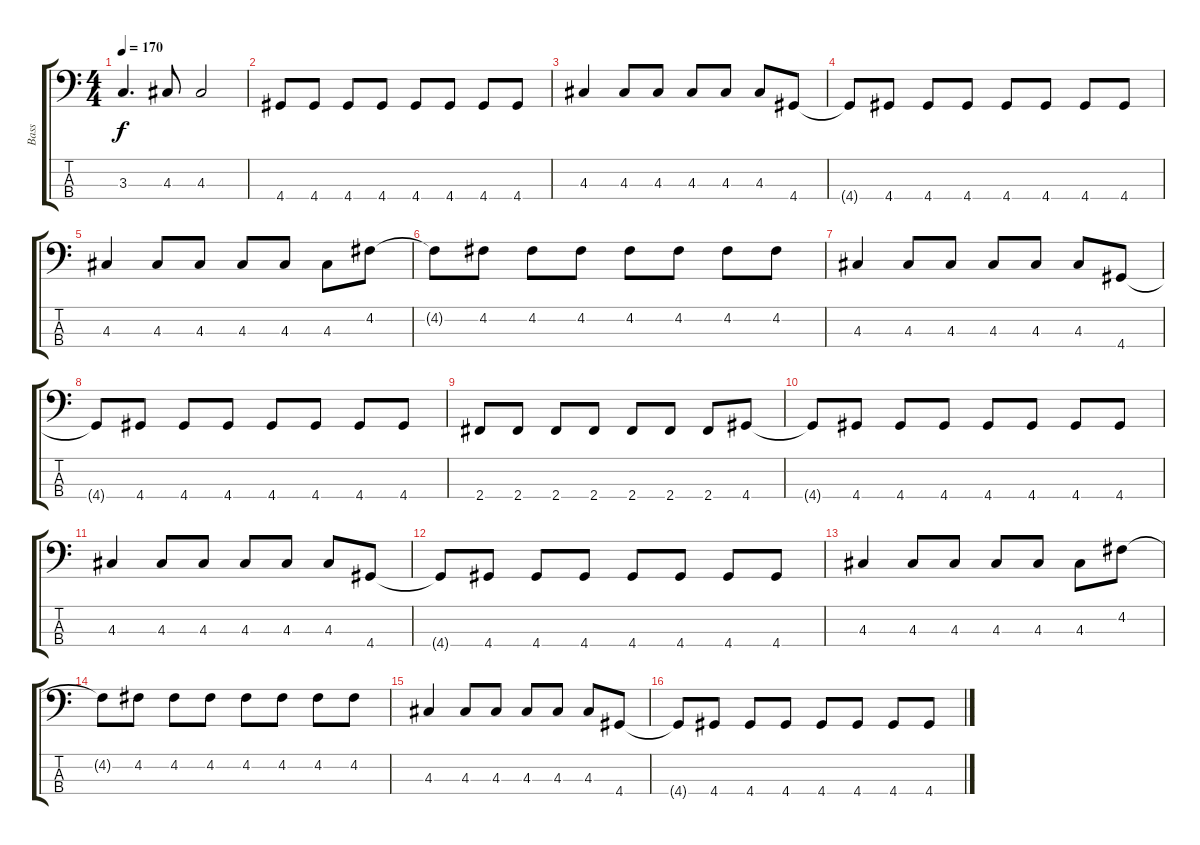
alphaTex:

\track ("Bass" "Bass") {instrument electricbassfinger}
\staff {score tabs}
\tuning (G2 D2 A1 E1) {hide}
\ts (4 4)
\tempo 170
\clef f4
\ks c
3.3.4{d dy f} 4.3.8 4.3.2 |
4.4.8 4.4.8 4.4.8 4.4.8 4.4.8 4.4.8 4.4.8 4.4.8 |
4.3.4 4.3.8 4.3.8 4.3.8 4.3.8 4.3.8 4.4.8 |
4.4{t}.8 4.4.8 4.4.8 4.4.8 4.4.8 4.4.8 4.4.8 4.4.8 |
4.3.4 4.3.8 4.3.8 4.3.8 4.3.8 4.3.8 4.2.8 |
4.2{t}.8 4.2.8 4.2.8 4.2.8 4.2.8 4.2.8 4.2.8 4.2.8 |
4.3.4 4.3.8 4.3.8 4.3.8 4.3.8 4.3.8 4.4.8 |
4.4{t}.8 4.4.8 4.4.8 4.4.8 4.4.8 4.4.8 4.4.8 4.4.8 |
2.4.8 2.4.8 2.4.8 2.4.8 2.4.8 2.4.8 2.4.8 4.4.8 |
4.4{t}.8 4.4.8 4.4.8 4.4.8 4.4.8 4.4.8 4.4.8 4.4.8 |
4.3.4 4.3.8 4.3.8 4.3.8 4.3.8 4.3.8 4.4.8 |
4.4{t}.8 4.4.8 4.4.8 4.4.8 4.4.8 4.4.8 4.4.8 4.4.8 |
4.3.4 4.3.8 4.3.8 4.3.8 4.3.8 4.3.8 4.2.8 |
4.2{t}.8 4.2.8 4.2.8 4.2.8 4.2.8 4.2.8 4.2.8 4.2.8 |
4.3.4 4.3.8 4.3.8 4.3.8 4.3.8 4.3.8 4.4.8 |
4.4{t}.8 4.4.8 4.4.8 4.4.8 4.4.8 4.4.8 4.4.8 4.4.8
